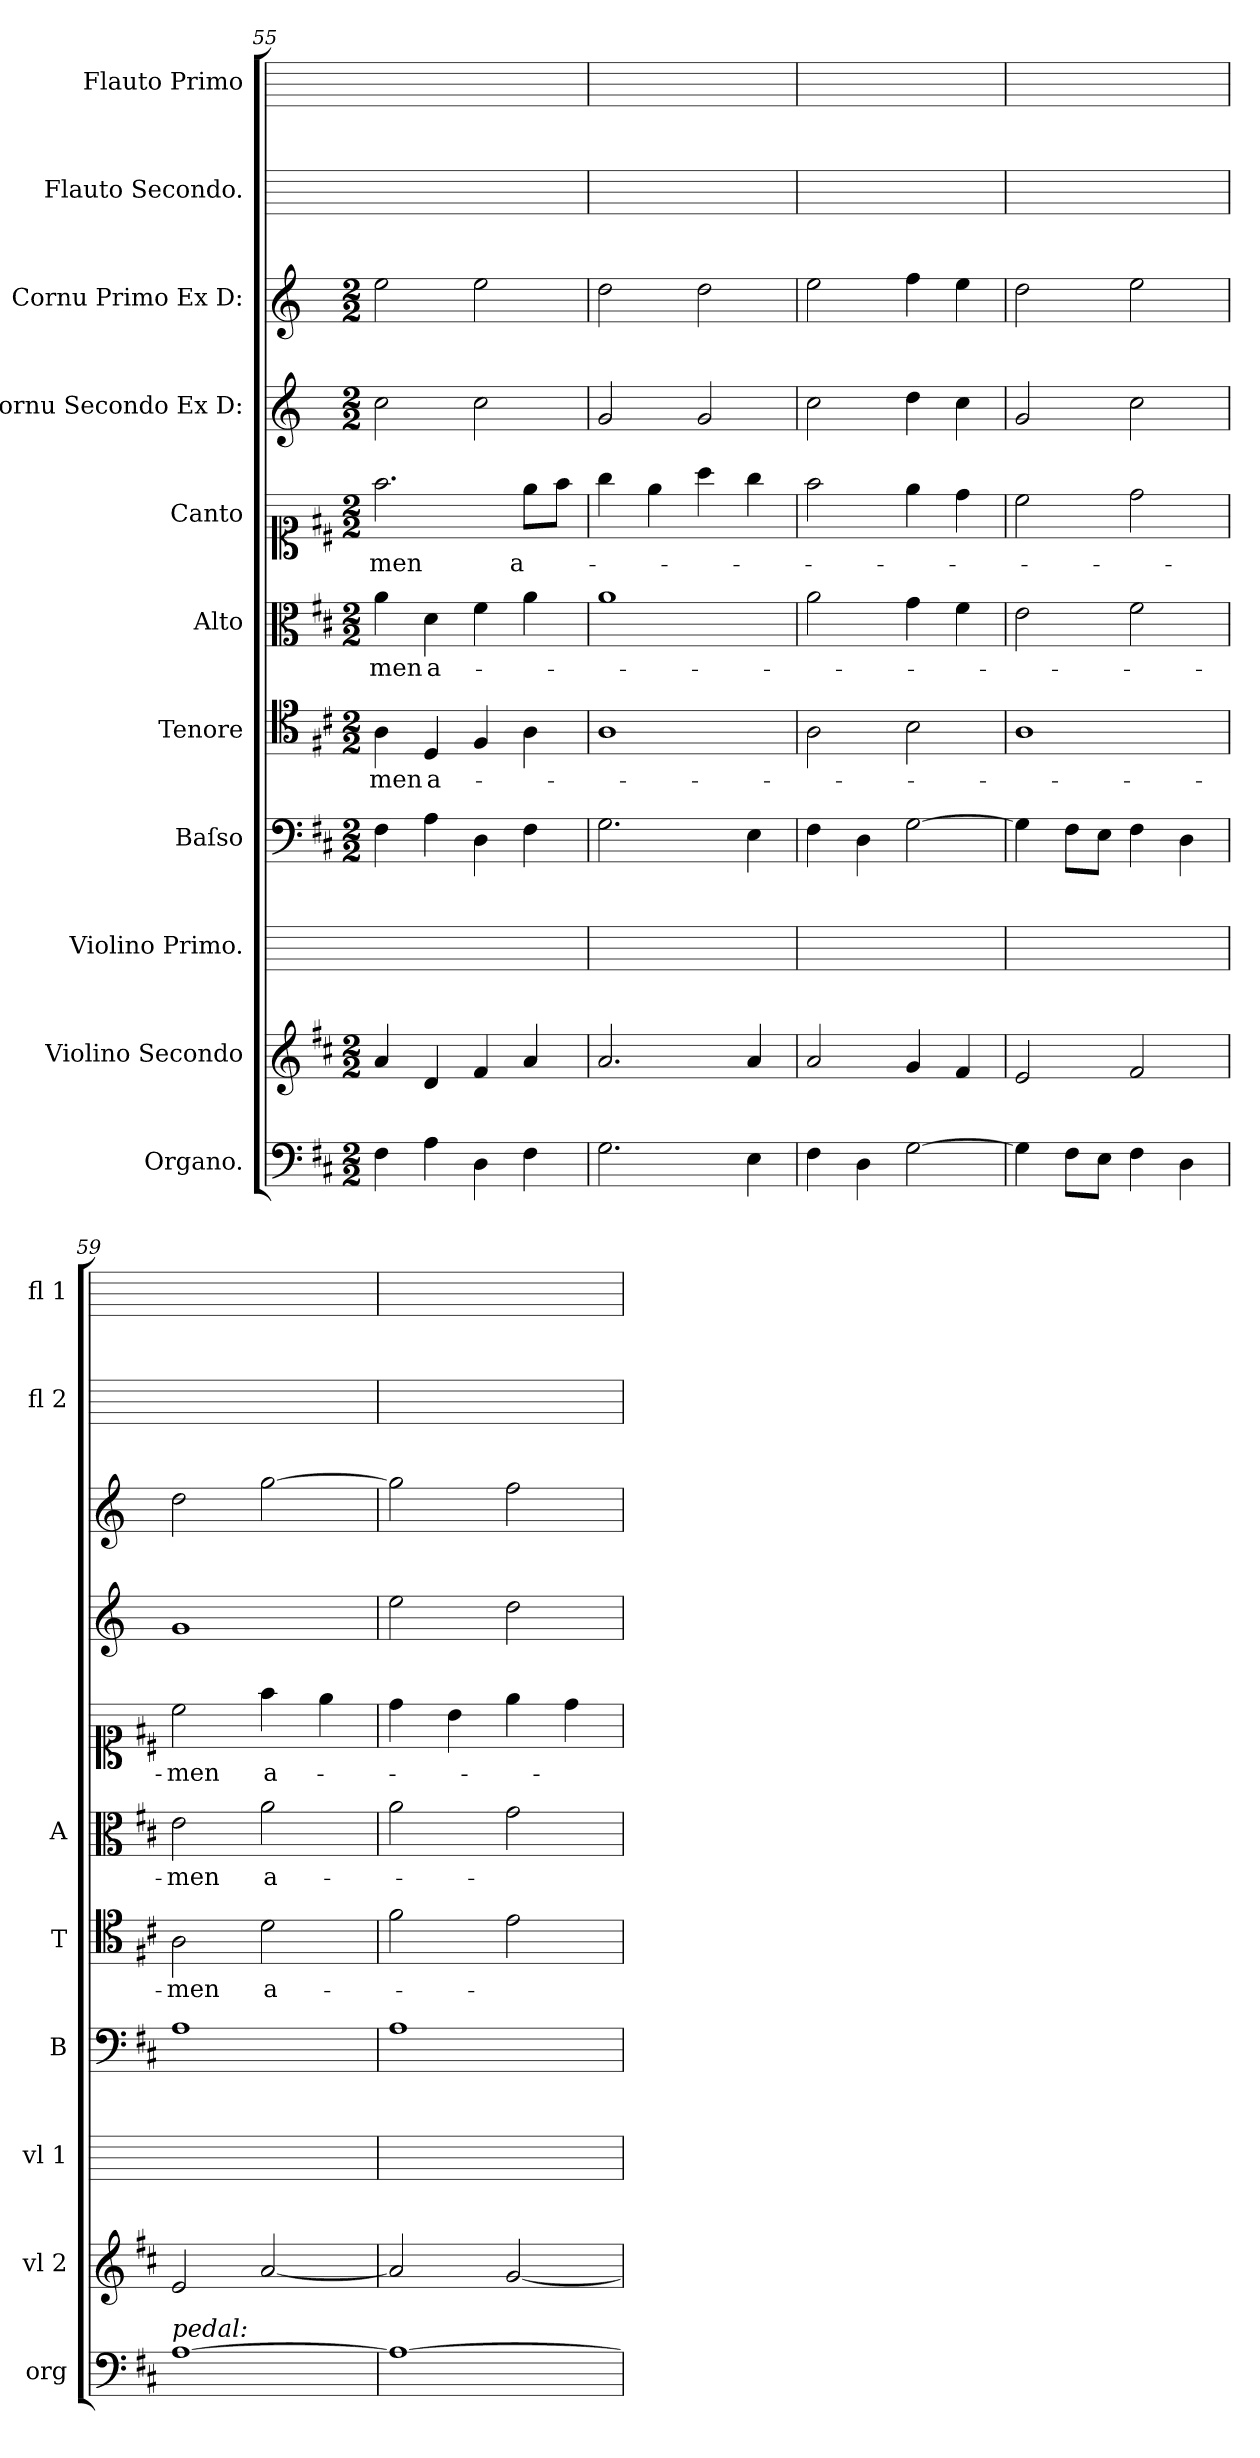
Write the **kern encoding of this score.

**kern	**kern	**kern	**kern	**kern	**text	**kern	**text	**kern	**text	**kern	**kern	**kern	**kern
*part11	*part10	*part9	*part8	*part7	*part7	*part6	*part6	*part5	*part5	*part4	*part3	*part2	*part1
*staff11	*staff10	*staff9	*staff8	*staff7	*staff7	*staff6	*staff6	*staff5	*staff5	*staff4	*staff3	*staff2	*staff1
*I"Organo.	*I"Violino Secondo	*I"Violino Primo.	*I"Baſso	*I"Tenore	*	*I"Alto	*	*I"Canto	*	*I"Cornu Secondo Ex D:	*I"Cornu Primo Ex D:	*I"Flauto Secondo.	*I"Flauto Primo
*I'org	*I'vl 2	*I'vl 1	*I'B	*I'T	*	*I'A	*	*	*	*	*	*I'fl 2	*I'fl 1
*clefF4	*clefG2	*	*clefF4	*clefC4	*	*clefC3	*	*clefC1	*	*clefG2	*clefG2	*	*
*	*	*	*	*	*	*	*	*	*	*ITrd6c10	*ITrd6c10	*	*
*k[f#c#]	*k[f#c#]	*	*k[f#c#]	*k[f#c#]	*	*k[f#c#]	*	*k[f#c#]	*	*k[f#c#]	*k[f#c#]	*	*
*M2/2	*M2/2	*	*M2/2	*M2/2	*	*M2/2	*	*M2/2	*	*M2/2	*M2/2	*	*
=55	=55	=55	=55	=55	=55	=55	=55	=55	=55	=55	=55	=55	=55
4F#\	4a/	1ryy	4F#\	4A\	-men	4a\	-men	2.ff#\	-men	2d\	2f#\	1ryy	1ryy
4A\	4d/	.	4A\	4D/	a-	4d\	a-	.	.	.	.	.	.
4D\	4f#/	.	4D\	4F#/	.	4f#\	.	.	.	2d\	2f#\	.	.
4F#\	4a/	.	4F#\	4A\	.	4a\	.	8ee\L	a-	.	.	.	.
.	.	.	.	.	.	.	.	8ff#\J	.	.	.	.	.
=56	=56	=56	=56	=56	=56	=56	=56	=56	=56	=56	=56	=56	=56
2.G\	2.a/	1ryy	2.G\	1A	.	1a	.	4gg\	.	2A/	2e\	1ryy	1ryy
.	.	.	.	.	.	.	.	4ee\	.	.	.	.	.
.	.	.	.	.	.	.	.	4aa\	.	2A/	2e\	.	.
4E\	4a/	.	4E\	.	.	.	.	4gg\	.	.	.	.	.
=57	=57	=57	=57	=57	=57	=57	=57	=57	=57	=57	=57	=57	=57
4F#\	2a/	1ryy	4F#\	2A\	.	2a\	.	2ff#\	.	2d\	2f#\	1ryy	1ryy
4D\	.	.	4D\	.	.	.	.	.	.	.	.	.	.
[2G\	4g/	.	[2G\	2B\	.	4g\	.	4ee\	.	4e\	4g\	.	.
.	4f#/	.	.	.	.	4f#\	.	4dd\	.	4d\	4f#\	.	.
=58	=58	=58	=58	=58	=58	=58	=58	=58	=58	=58	=58	=58	=58
4G\]	2e/	1ryy	4G\]	1A	.	2e\	.	2cc#\	.	2A/	2e\	1ryy	1ryy
8F#\L	.	.	8F#\L	.	.	.	.	.	.	.	.	.	.
8E\J	.	.	8E\J	.	.	.	.	.	.	.	.	.	.
4F#\	2f#/	.	4F#\	.	.	2f#\	.	2dd\	.	2d\	2f#\	.	.
4D\	.	.	4D\	.	.	.	.	.	.	.	.	.	.
=59	=59	=59	=59	=59	=59	=59	=59	=59	=59	=59	=59	=59	=59
!LO:TX:a:i:t=pedal&colon;	!	!	!	!	!	!	!	!	!	!	!	!	!
[<1A	2e/	1ryy	1A	2A\	-men	2e\	-men	2cc#\	-men	1A	2e\	1ryy	1ryy
.	[2a/	.	.	2d\	a-	2a\	a-	4ff#\	a-	.	[2a\	.	.
.	.	.	.	.	.	.	.	4ee\	.	.	.	.	.
=60	=60	=60	=60	=60	=60	=60	=60	=60	=60	=60	=60	=60	=60
1A_<	2a/]	1ryy	1A	2f#\	.	2a\	.	4dd\	.	2f#\	2a\]	1ryy	1ryy
.	.	.	.	.	.	.	.	4b\	.	.	.	.	.
.	[2g/	.	.	2e\	.	2g\	.	4ee\	.	2e\	2g\	.	.
.	.	.	.	.	.	.	.	4dd\	.	.	.	.	.
=	=	=	=	=	=	=	=	=	=	=	=	=	=
*-	*-	*-	*-	*-	*-	*-	*-	*-	*-	*-	*-	*-	*-
